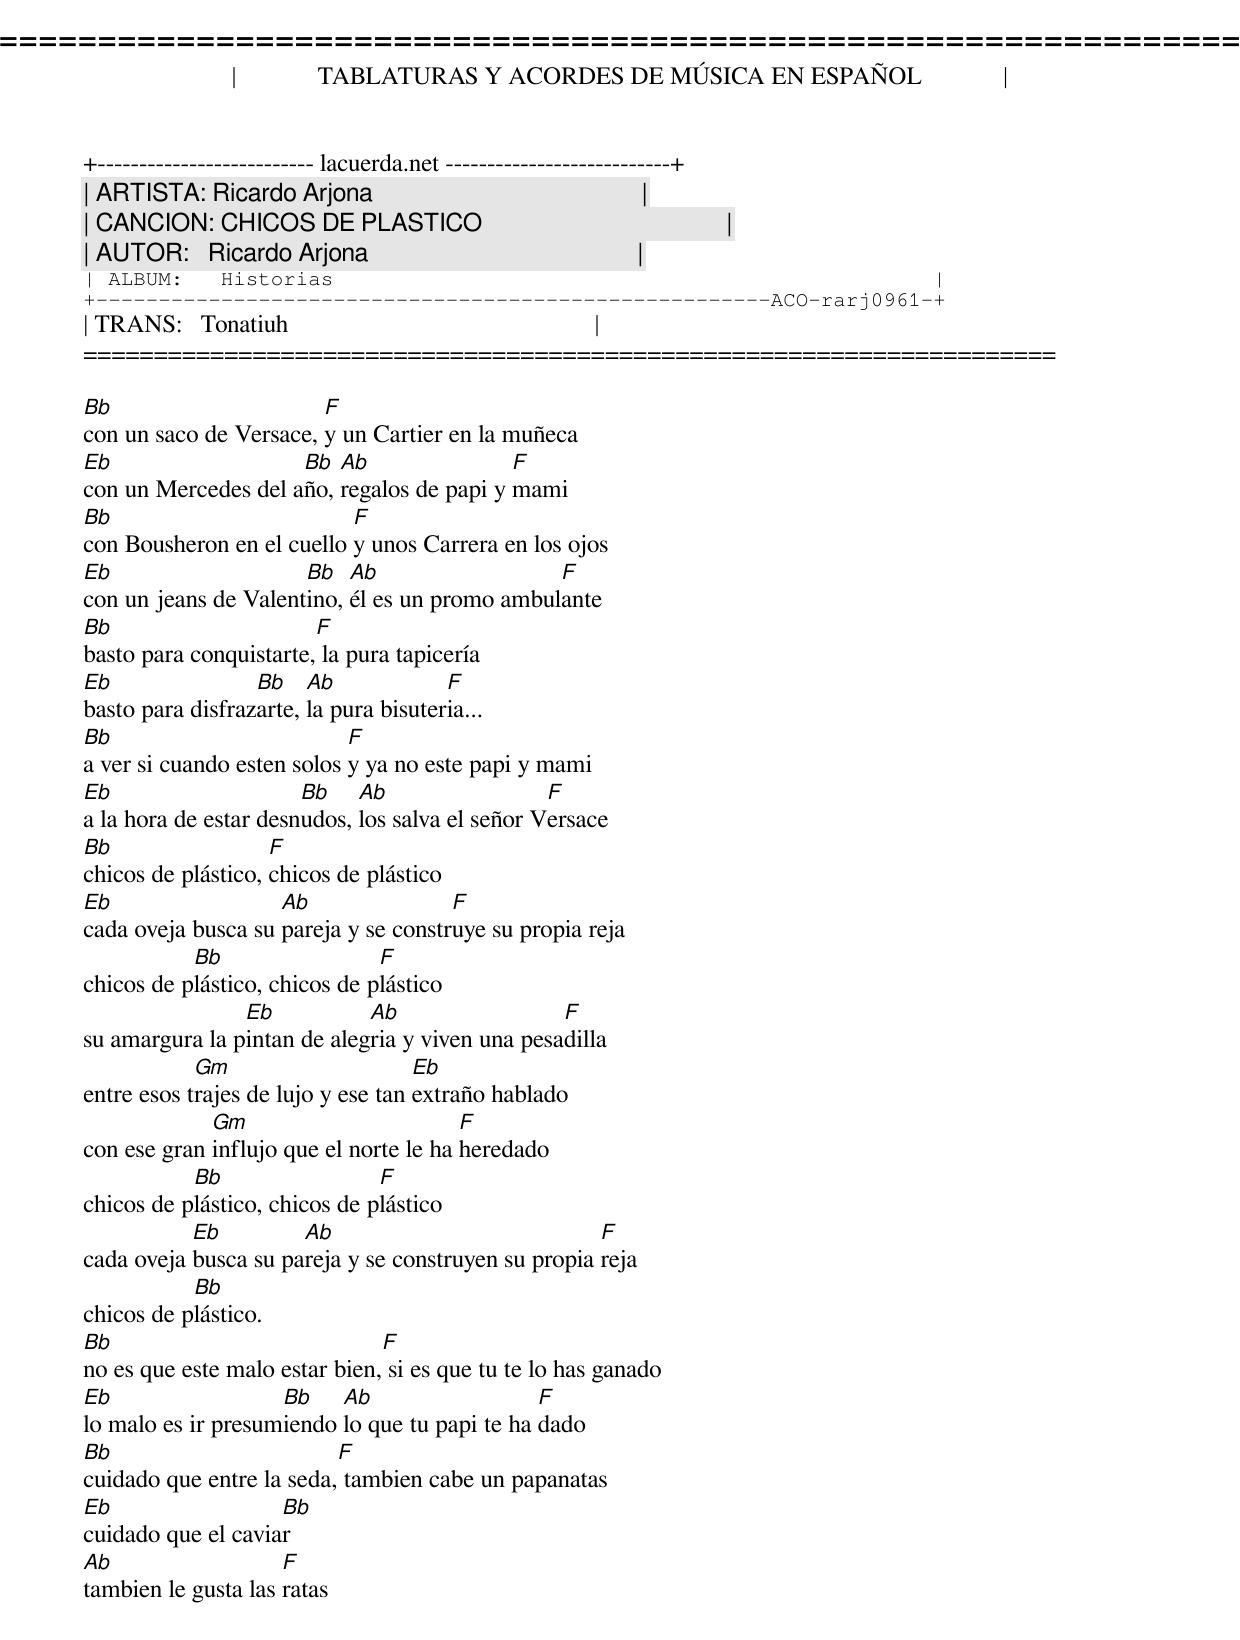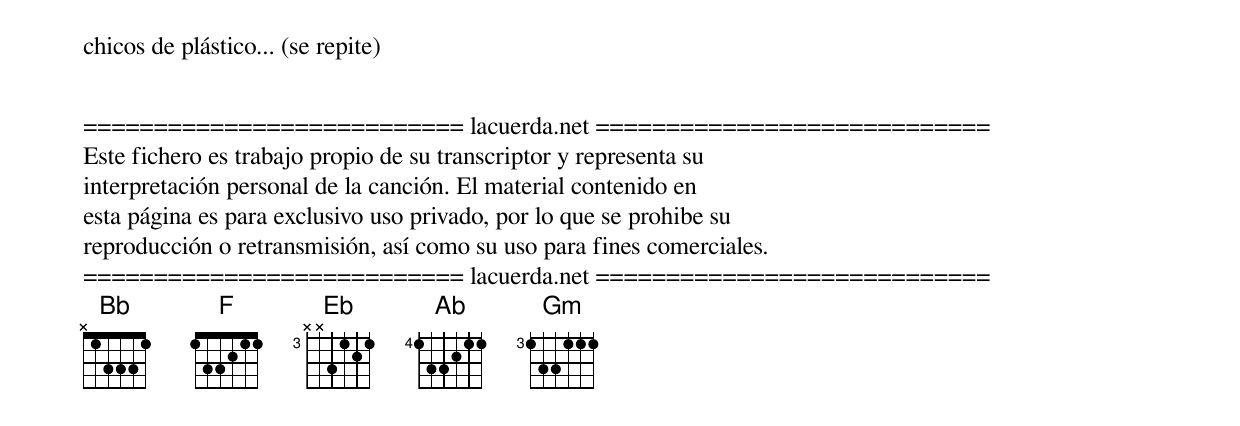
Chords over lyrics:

=====================================================================
|             TABLATURAS Y ACORDES DE MÚSICA EN ESPAÑOL             |
+-------------------------- lacuerda.net ---------------------------+
| ARTISTA: Ricardo Arjona                                           |
| CANCION: CHICOS DE PLASTICO                                       |
| AUTOR:   Ricardo Arjona                                           |
| ALBUM:   Historias                                                |
+------------------------------------------------------ACO-rarj0961-+
| TRANS:   Tonatiuh                                                 |
=====================================================================

Bb                      F
con un saco de Versace, y un Cartier en la muñeca
Eb                   Bb  Ab                F
con un Mercedes del año, regalos de papi y mami
Bb                         F
con Bousheron en el cuello y unos Carrera en los ojos
Eb                    Bb   Ab                  F
con un jeans de Valentino, él es un promo ambulante
Bb                      F
basto para conquistarte, la pura tapicería
Eb                Bb    Ab             F
basto para disfrazarte, la pura bisuteria...
Bb                          F
a ver si cuando esten solos y ya no este papi y mami
Eb                     Bb    Ab                  F
a la hora de estar desnudos, los salva el señor Versace
Bb                  F
chicos de plástico, chicos de plástico
Eb                  Ab                F
cada oveja busca su pareja y se construye su propia reja
           Bb                  F
chicos de plástico, chicos de plástico
                Eb           Ab                  F
su amargura la pintan de alegria y viven una pesadilla
            Gm                      Eb
entre esos trajes de lujo y ese tan extraño hablado
             Gm                         F
con ese gran influjo que el norte le ha heredado
           Bb                  F
chicos de plástico, chicos de plástico
           Eb         Ab                             F
cada oveja busca su pareja y se construyen su propia reja
           Bb
chicos de plástico.
Bb                             F
no es que este malo estar bien, si es que tu te lo has ganado
Eb                  Bb    Ab                   F
lo malo es ir presumiendo lo que tu papi te ha dado
Bb                        F
cuidado que entre la seda, tambien cabe un papanatas
Eb                  Bb
cuidado que el caviar
Ab                   F
tambien le gusta las ratas

chicos de plástico... (se repite)


=========================== lacuerda.net ============================
Este fichero es trabajo propio de su transcriptor y representa su
interpretación personal de la canción. El material contenido en
esta página es para exclusivo uso privado, por lo que se prohibe su
reproducción o retransmisión, así como su uso para fines comerciales.
=========================== lacuerda.net ============================
